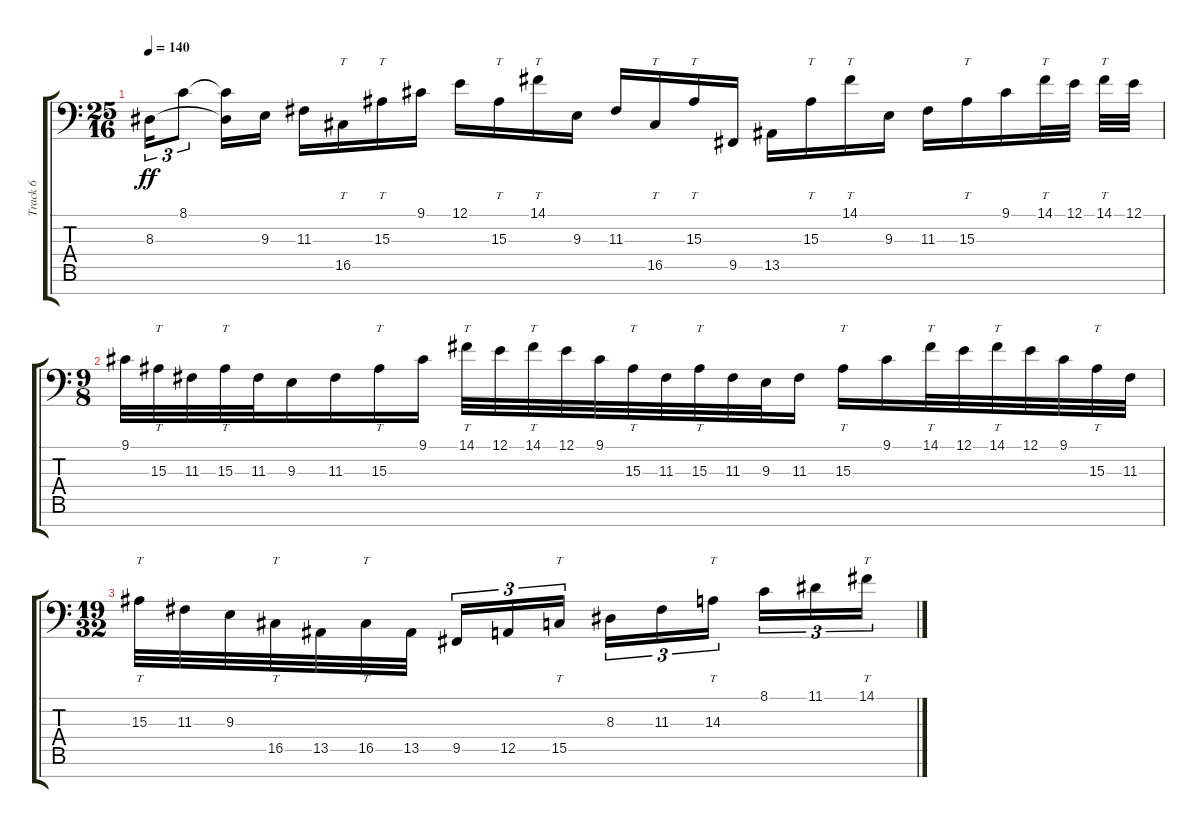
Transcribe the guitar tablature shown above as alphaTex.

\track ("Track 6" "Track 6") {instrument acousticgrandpiano}
\staff {score tabs}
\tuning (E3 B2 G2 D2 A1 E1 A0) {hide}
\ts (25 16)
\tempo 140
\clef f4
\ks c
8.3.16{tu (3 2) dy ff} 8.1.8{tu (3 2)} (8.1{t} 8.3{t}).16 9.3.16 11.3.16 16.5.16{tt} 15.3.16{tt} 9.1.16 12.1.16 15.3.16{tt} 14.1.16{tt} 9.3.16 11.3.16 16.5.16{tt} 15.3.16{tt} 9.5.16 13.5.16 15.3.16{tt} 14.1.16{tt} 9.3.16 11.3.16 15.3.16{tt} 9.1.16 14.1.32{tt} 12.1.32 14.1.32{tt} 12.1.32 |
\ts (9 8)
9.1.32 15.3.32{tt} 11.3.32 15.3.32{tt} 11.3.32 9.3.16 11.3.16 15.3.16{tt} 9.1.16 14.1.32{tt} 12.1.32 14.1.32{tt} 12.1.32 9.1.32 15.3.32{tt} 11.3.32 15.3.32{tt} 11.3.32 9.3.32 11.3.16 15.3.16{tt} 9.1.16 14.1.32{tt} 12.1.32 14.1.32{tt} 12.1.32 9.1.32 15.3.32{tt} 11.3.32 |
\ts (19 32)
15.3.32{tt} 11.3.32 9.3.32 16.5.32{tt} 13.5.32 16.5.32{tt} 13.5.32 9.5.16{tu (3 2)} 12.5.16{tu (3 2)} 15.5.16{tt tu (3 2)} 8.3.16{tu (3 2)} 11.3.16{tu (3 2)} 14.3.16{tt tu (3 2)} 8.1.16{tu (3 2)} 11.1.16{tu (3 2)} 14.1.16{tt tu (3 2)}
